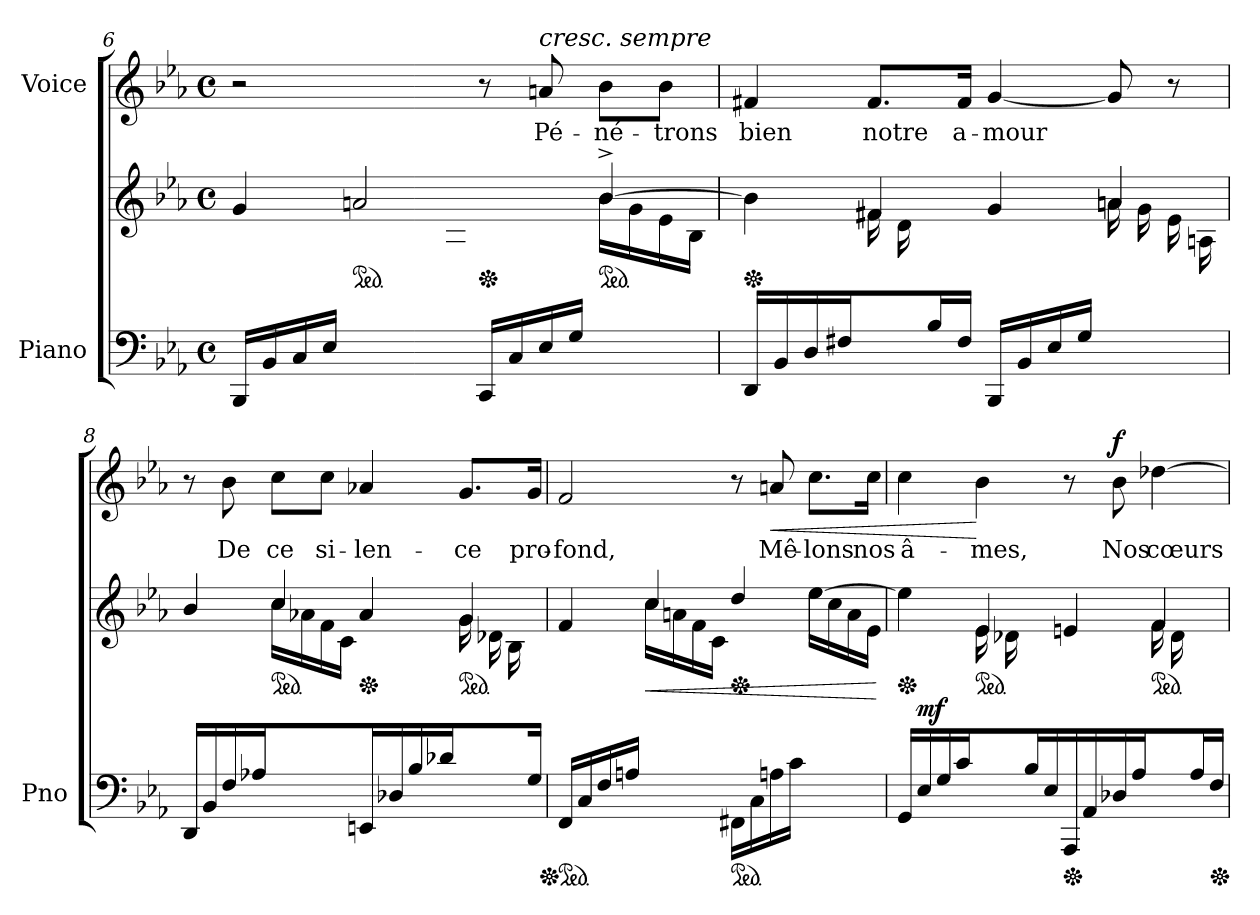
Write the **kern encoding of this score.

**kern	**kern	**dynam	**kern	**text	**dynam
*part2	*part2	*part2	*part1	*part1	*part1
*staff3	*staff2	*staff2/3	*staff1	*staff1	*staff1
*I"Piano	*	*	*I"Voice	*	*
*I'Pno	*	*	*	*	*
*clefF4	*clefG2	*	*clefG2	*	*
*k[b-e-a-]	*k[b-e-a-]	*	*k[b-e-a-]	*	*
*M4/4	*M4/4	*	*M4/4	*	*
*met(c)	*met(c)	*	*met(c)	*	*
=6	=6	=6	=6	=6	=6
*	*^	*	*	*	*
16BBB-/LL	4g/	4ryy	.	2r	.	.
16BB-/	.	.	.	.	.	.
16C/	.	.	.	.	.	.
16E-/JJ	.	.	.	.	.	.
*	*ped	*	*	*	*	*
4ryy	2an/	16an\LLyy	.	.	.	.
.	.	16g\	.	.	.	.
.	.	16e-\	.	.	.	.
.	.	16An\JJ	.	.	.	.
*	*Xped	*	*	*	*	*
16CC/LL	.	4ryy	.	8r	.	.
16C/	.	.	.	.	.	.
!	!	!	!	!LO:TX:a:i:t=cresc. sempre	!	!
!	!	!	!	!	!LO:LY:b	!
16E-/	.	.	.	8an/	Pé-	.
16G/JJ	.	.	.	.	.	.
*	*ped	*	*	*	*	*
!	!	!	!	!	!LO:LY:b	!
4ryy	[4b-^/	16b-\LL	.	8b-\L	-né-	.
.	.	16g\	.	.	.	.
!	!	!	!	!	!LO:LY:b	!
.	.	16e-\	.	8b-\J	-trons	.
.	.	16B-\JJ	.	.	.	.
=7	=7	=7	=7	=7	=7	=7
*	*Xped	*	*	*	*	*
!	!	!	!	!	!LO:LY:b	!
16DD/LL	4b-\]	4ryy	.	4f#X/	bien	.
16BB-/	.	.	.	.	.	.
16D/	.	.	.	.	.	.
16F#X/JJ	.	.	.	.	.	.
!	!	!	!	!	!LO:LY:b	!
8ryy	4f#X/	16f#X\LL	.	8.f#/L	notre	.
.	.	16d\	.	.	.	.
16B-/	.	4.ryy	.	.	.	.
!	!	!	!	!	!LO:LY:b	!
16F#/JJ	.	.	.	16f#/Jk	a-	.
!	!	!	!	!	!LO:LY:b	!
16BBB-/LL	4g/	.	.	[4g/	-mour	.
16BB-/	.	.	.	.	.	.
16E-/	.	.	.	.	.	.
16G/JJ	.	.	.	.	.	.
4ryy	4an/	16an\LL	.	8g/]	.	.
.	.	16g\	.	.	.	.
.	.	16e-\	.	8r	.	.
.	.	16An\JJ	.	.	.	.
!!LO:PB:g=z
=8	=8	=8	=8	=8	=8	=8
16DD/LL	4b-/	4ryy	.	8r	.	.
16BB-/	.	.	.	.	.	.
!	!	!	!	!	!LO:LY:b	!
16F/	.	.	.	8b-\	De	.
16A-X/JJ	.	.	.	.	.	.
*	*ped	*	*	*	*	*
!	!	!	!	!	!LO:LY:b	!
4ryy	4cc/	16cc\LL	.	8cc\L	ce	.
.	.	16a-X\	.	.	.	.
!	!	!	!	!	!LO:LY:b	!
.	.	16f\	.	8cc\J	si-	.
.	.	16c\JJ	.	.	.	.
*	*Xped	*	*	*	*	*
!	!	!	!	!	!LO:LY:b	!
16EEn\LL	4a-/	4ryy	.	4a-X/	-len-	.
16D-X\	.	.	.	.	.	.
16B-\	.	.	.	.	.	.
16d-X\JJ	.	.	.	.	.	.
*	*ped	*	*	*	*	*
!	!	!	!	!	!LO:LY:b	!
8.ryy	4g/	16g\LL	.	8.g/L	-ce	.
.	.	16d-\	.	.	.	.
.	.	16B-\	.	.	.	.
!	!	!	!	!	!LO:LY:b	!
16G/JJ	.	16ryy	.	16g/Jk	pro-	.
=9	=9	=9	=9	=9	=9	=9
*Xped	*	*	*	*	*	*
*ped	*	*	*	*	*	*
!	!	!	!	!	!LO:LY:b	!
16FF/LL	4f/	4ryy	.	2f/	-fond,	.
16C/	.	.	.	.	.	.
16F/	.	.	.	.	.	.
16An/JJ	.	.	.	.	.	.
!	!	!	!LO:HP:b	!	!	!
4ryy	4cc/	16cc\LL	<	.	.	.
.	.	16an\	.	.	.	.
.	.	16f\	.	.	.	.
.	.	16c\JJ	.	.	.	.
*ped	*	*	*	*	*	*
*	*Xped	*	*	*	*	*
16FF#X\LL	4dd/	4ryy	.	8r	.	.
16C\	.	.	.	.	.	.
!	!	!	!	!	!LO:LY:b	!LO:HP:b
16An\	.	.	.	8an/	Mê-	<
16c\JJ	.	.	.	.	.	.
!	!	!	!	!	!LO:LY:b	!
4ryy	[4ee-\	16ee-\LL	.	8.cc\L	-lons	.
.	.	16cc\	.	.	.	.
.	.	16a\	.	.	.	.
!	!	!	!	!	!LO:LY:b	!
.	.	16e-\JJ	.	16cc\Jk	nos	.
*	*v	*v	*	*	*	*
.	.	[	.	.	.
=10	=10	=10	=10	=10	=10
*	*Xped	*	*	*	*
*	*^	*	*	*	*
!	!	!	!	!	!LO:LY:b	!
16GG\LL	4ee-\]	4ryy	.	4cc\	â-	.
!	!	!	!LO:DY:a=2	!	!	!
16E-\	.	.	mf	.	.	.
16G\	.	.	.	.	.	.
16c\JJ	.	.	.	.	.	.
*	*ped	*	*	*	*	*
!	!	!	!	!	!LO:LY:b	!
8ryy	4e-/	16e-\LL	.	4b-\	-mes,	[
.	.	16d-X\	.	.	.	.
16B-/	.	4.ryy	.	.	.	.
16E-/JJ	.	.	.	.	.	.
*Xped	*	*	*	*	*	*
16AAA-/LL	4en/	.	.	8r	.	.
16AA-/	.	.	.	.	.	.
!	!	!	!	!	!LO:LY:b	!LO:DY:a
16D-X/	.	.	.	8b-\	Nos	f
16A-/JJ	.	.	.	.	.	.
*	*ped	*	*	*	*	*
!	!	!	!	!	!LO:LY:b	!
8ryy	4f/	16f\LL	.	[4dd-X\	cœurs	.
.	.	16d-\	.	.	.	.
16A-/	.	8ryy	.	.	.	.
16F/JJ	.	.	.	.	.	.
*	*v	*v	*	*	*	*
*Xped	*	*	*	*	*
=	=	=	=	=	=
*-	*-	*-	*-	*-	*-
